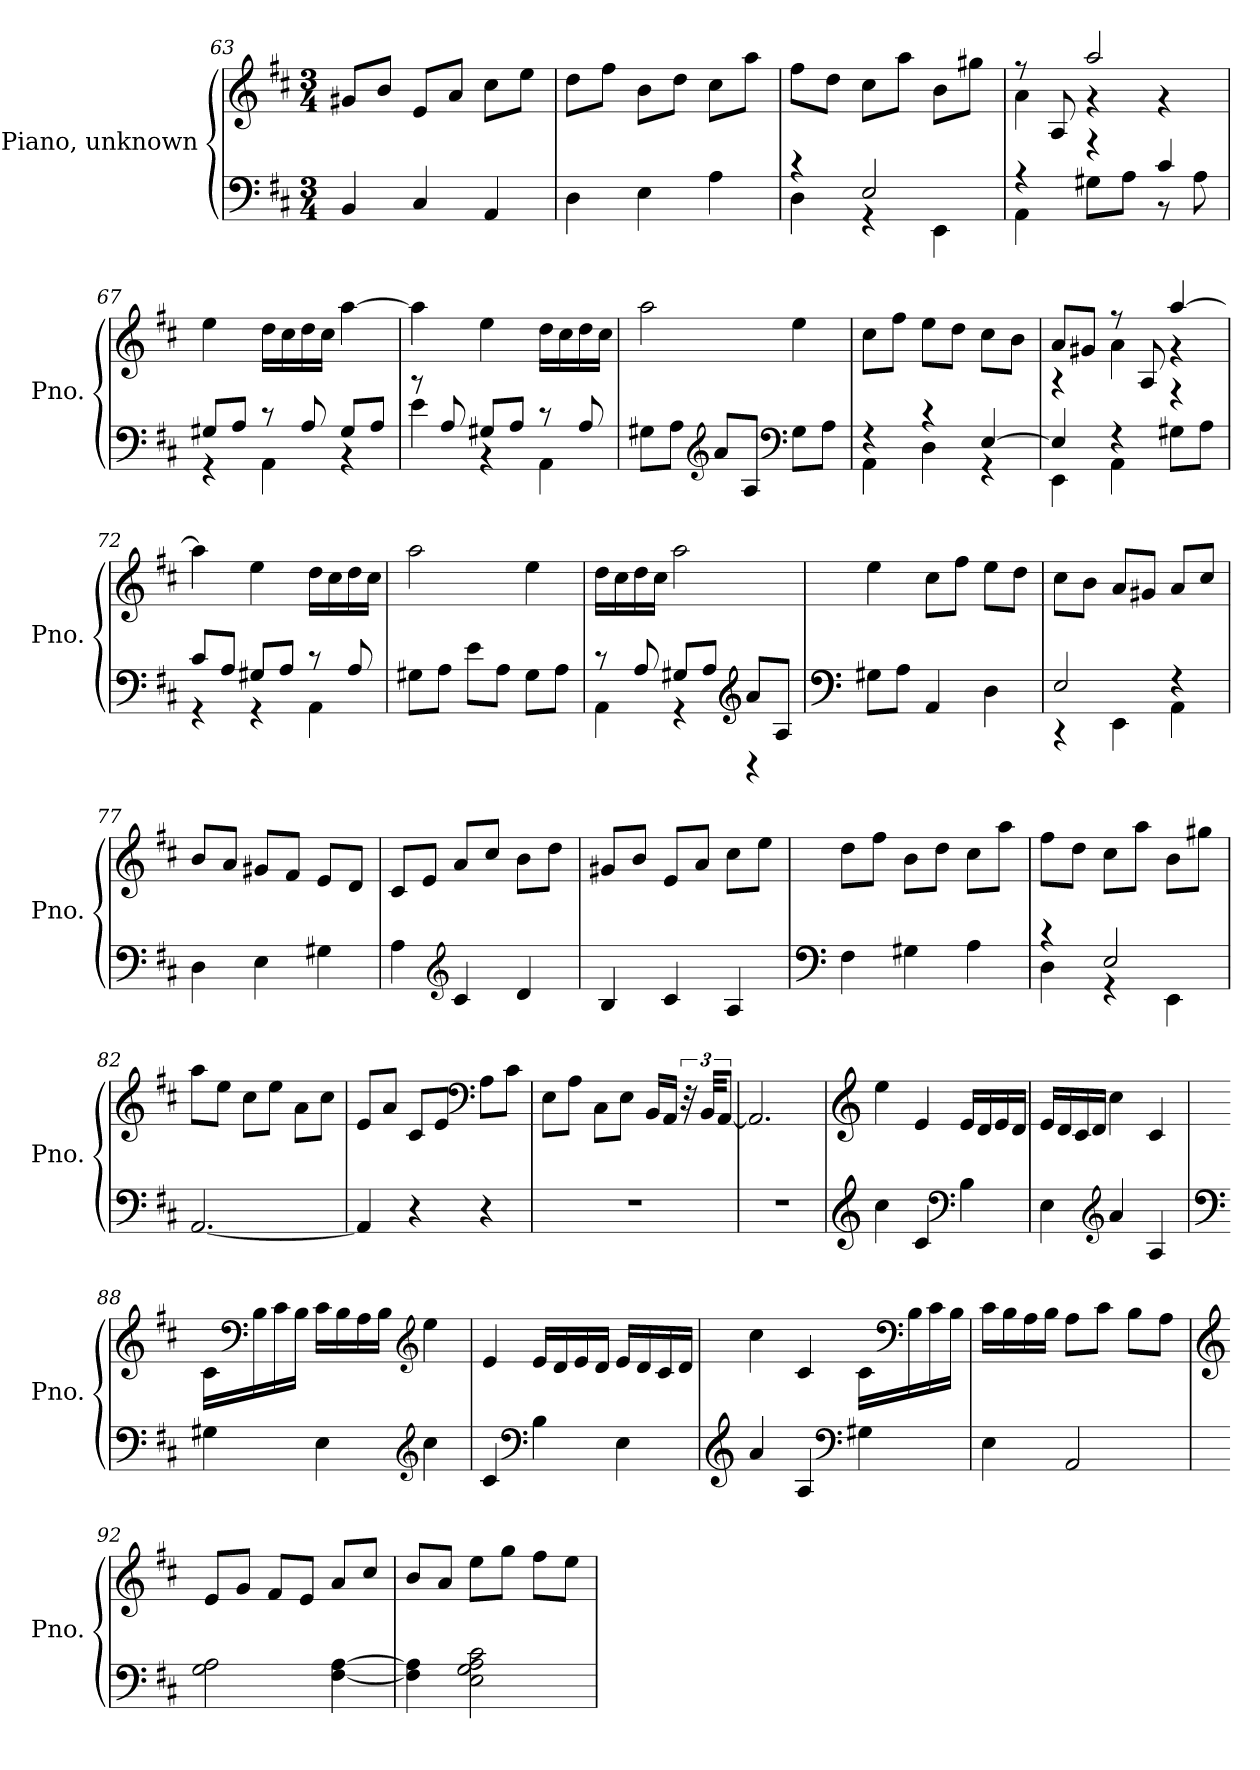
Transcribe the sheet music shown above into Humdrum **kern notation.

**kern	**kern
*part1	*part1
*staff2	*staff1
*I"Piano, unknown	*
*I'Pno.	*
*clefF4	*clefG2
*k[f#c#]	*k[f#c#]
*M3/4	*M3/4
=63	=63
4BB/	8g#X/L
.	8b/J
4C#/	8e/L
.	8a/J
4AA/	8cc#\L
.	8ee\J
=64	=64
4D\	8dd\L
.	8ff#\J
4E\	8b\L
.	8dd\J
4A\	8cc#\L
.	8aa\J
!!LO:LB:g=z
=65	=65
*^	*
4r	4D\	8ff#\L
.	.	8dd\J
2E/	4r	8cc#\L
.	.	8aa\J
.	4EE\	8b\L
.	.	8gg#X\J
=66	=66	=66
*	*	*^
4r	4AA\	8r	4a\
.	.	8A/	.
4r	8G#X\L	2aa/	4r
.	8A\J	.	.
4c#/	8r	.	4r
.	8A\	.	.
*	*	*v	*v
=67	=67	=67
8G#X/L	4r	4ee\
8A/J	.	.
8r	4AA\	16dd\LL
.	.	16cc#\
8A/	.	16dd\
.	.	16cc#\JJ
8G#/L	4r	[4aa\
8A/J	.	.
=68	=68	=68
8r	4e\	4aa\]
8A/	.	.
8G#X/L	4r	4ee\
8A/J	.	.
8r	4AA\	16dd\LL
.	.	16cc#\
8A/	.	16dd\
.	.	16cc#\JJ
*v	*v	*
=69	=69
8G#X\L	2aa\
8A\J	.
*clefG2	*
8a/L	.
8A/J	.
*clefF4	*
8G#\L	4ee\
8A\J	.
!!LO:LB:g=z
=70	=70
*^	*
4r	4AA\	8cc#\L
.	.	8ff#\J
4r	4D\	8ee\L
.	.	8dd\J
[4E/	4r	8cc#\L
.	.	8b\J
=71	=71	=71
*	*	*^
4E/]	4EE\	8a/L	4r
.	.	8g#X/J	.
4r	4AA\	8r	4a\
.	.	8A/	.
4r	8G#X\L	[4aa/	4r
.	8A\J	.	.
*	*	*v	*v
=72	=72	=72
8c#/L	4r	4aa\]
8A/J	.	.
8G#X/L	4r	4ee\
8A/J	.	.
8r	4AA\	16dd\LL
.	.	16cc#\
8A/	.	16dd\
.	.	16cc#\JJ
*v	*v	*
=73	=73
8G#X\L	2aa\
8A\J	.
8e\L	.
8A\J	.
8G#\L	4ee\
8A\J	.
=74	=74
*^	*
8r	4AA\	16dd\LL
.	.	16cc#\
8A/	.	16dd\
.	.	16cc#\JJ
8G#X/L	4r	2aa\
8A/J	.	.
*clefG2	*	*
8a/L	4r	.
8A/J	.	.
*v	*v	*
!!LO:LB:g=z
=75	=75
*clefF4	*
8G#X\L	4ee\
8A\J	.
4AA/	8cc#\L
.	8ff#\J
4D\	8ee\L
.	8dd\J
=76	=76
*^	*
2E/	4r	8cc#\L
.	.	8b\J
.	4EE\	8a/L
.	.	8g#X/J
4r	4AA\	8a/L
.	.	8cc#/J
*v	*v	*
=77	=77
4D\	8b/L
.	8a/J
4E\	8g#X/L
.	8f#/J
4G#X\	8e/L
.	8d/J
=78	=78
4A\	8c#/L
.	8e/J
*clefG2	*
4c#/	8a/L
.	8cc#/J
4d/	8b\L
.	8dd\J
=79	=79
4B/	8g#X/L
.	8b/J
4c#/	8e/L
.	8a/J
4A/	8cc#\L
.	8ee\J
!!LO:LB:g=z
=80	=80
*clefF4	*
4F#\	8dd\L
.	8ff#\J
4G#X\	8b\L
.	8dd\J
4A\	8cc#\L
.	8aa\J
=81	=81
*^	*
4r	4D\	8ff#\L
.	.	8dd\J
2E/	4r	8cc#\L
.	.	8aa\J
.	4EE\	8b\L
.	.	8gg#X\J
*v	*v	*
=82	=82
[2.AA/	8aa\L
.	8ee\J
.	8cc#\L
.	8ee\J
.	8a\L
.	8cc#\J
=83	=83
4AA/]	8e/L
.	8a/J
4r	8c#/L
.	8e/J
*	*clefF4
4r	8A\L
.	8c#\J
=84	=84
2.r	8E\L
.	8A\J
.	8C#\L
.	8E\J
.	16BB/LL
.	16AA/JJ
.	48r
.	48BB/KKL
.	[12AA/J
=85	=85
2.r	2.AA/]
!!LO:PB:g=z
=86	=86
*clefG2	*clefG2
4cc#\	4ee\
4c#/	4e/
*clefF4	*
4B\	16e/LL
.	16d/
.	16e/
.	16d/JJ
=87	=87
4E\	16e/LL
.	16d/
.	16c#/
.	16d/JJ
*clefG2	*
4a/	4cc#\
4A/	4c#/
=88	=88
*clefF4	*
4G#X\	16c#\LL
*	*clefF4
.	16B\
.	16c#\
.	16B\JJ
4E\	16c#\LL
.	16B\
.	16A\
.	16B\JJ
*clefG2	*clefG2
4cc#\	4ee\
=89	=89
4c#/	4e/
*clefF4	*
4B\	16e/LL
.	16d/
.	16e/
.	16d/JJ
4E\	16e/LL
.	16d/
.	16c#/
.	16d/JJ
!!LO:LB:g=z
=90	=90
*clefG2	*
4a/	4cc#\
4A/	4c#/
*clefF4	*
4G#X\	16c#\LL
*	*clefF4
.	16B\
.	16c#\
.	16B\JJ
=91	=91
4E\	16c#\LL
.	16B\
.	16A\
.	16B\JJ
2AA/	8A\L
.	8c#\J
.	8B\L
.	8A\J
=92	=92
*	*clefG2
2G\ 2A\	8e/L
.	8g/J
.	8f#/L
.	8e/J
[4F#\ [4A\	8a/L
.	8cc#/J
=93	=93
4F#\] 4A\]	8b/L
.	8a/J
2E\ 2G\ 2A\ 2c#\	8ee\L
.	8gg\J
.	8ff#\L
.	8ee\J
=	=
*-	*-
